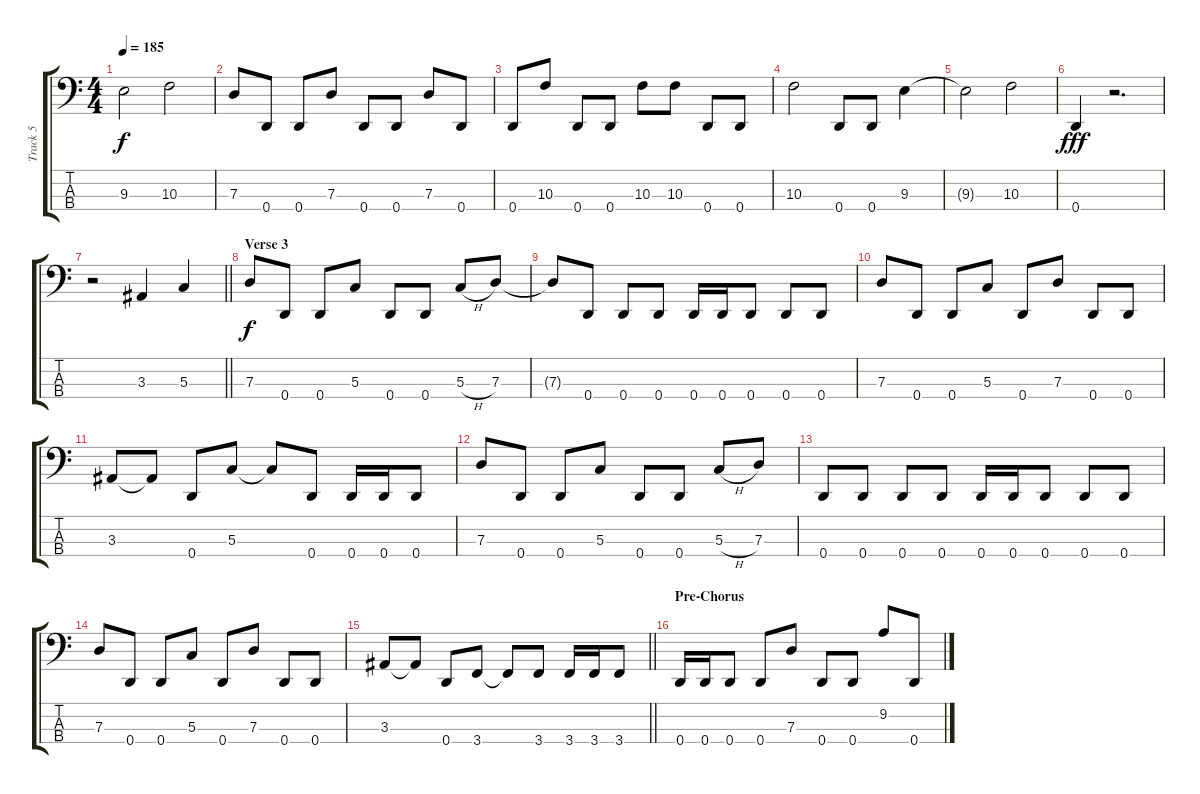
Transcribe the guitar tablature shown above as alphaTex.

\track ("Track 5" "Track 5") {instrument electricbasspick}
\staff {score tabs}
\tuning (F2 C2 G1 D1) {hide}
\ts (4 4)
\tempo 185
\clef f4
\ks c
9.3{t}.2{dy f} 10.3.2 |
7.3.8 0.4.8 0.4.8 7.3.8 0.4.8 0.4.8 7.3.8 0.4.8 |
0.4.8 10.3.8 0.4.8 0.4.8 10.3.8 10.3.8 0.4.8 0.4.8 |
10.3.2 0.4.8 0.4.8 9.3.4 |
9.3{t}.2 10.3.2 |
0.4.4{dy fff} r.2{d} |
\barLineRight lightlight
r.2 3.3.4 5.3.4 |
\section ("" "Verse 3")
7.3.8{dy f} 0.4.8 0.4.8 5.3.8 0.4.8 0.4.8 5.3{h}.8 7.3.8 |
7.3{t}.8 0.4.8 0.4.8 0.4.8 0.4.16 0.4.16 0.4.8 0.4.8 0.4.8 |
7.3.8 0.4.8 0.4.8 5.3.8 0.4.8 7.3.8 0.4.8 0.4.8 |
3.3.8 3.3{t}.8 0.4.8 5.3.8 5.3{t}.8 0.4.8 0.4.16 0.4.16 0.4.8 |
7.3.8 0.4.8 0.4.8 5.3.8 0.4.8 0.4.8 5.3{h}.8 7.3.8 |
0.4.8 0.4.8 0.4.8 0.4.8 0.4.16 0.4.16 0.4.8 0.4.8 0.4.8 |
7.3.8 0.4.8 0.4.8 5.3.8 0.4.8 7.3.8 0.4.8 0.4.8 |
\barLineRight lightlight
3.3.8 3.3{t}.8 0.4.8 3.4.8 3.4{t}.8 3.4.8 3.4.16 3.4.16 3.4.8 |
\section ("" "Pre-Chorus")
0.4.16 0.4.16 0.4.8 0.4.8 7.3.8 0.4.8 0.4.8 9.2.8 0.4.8
